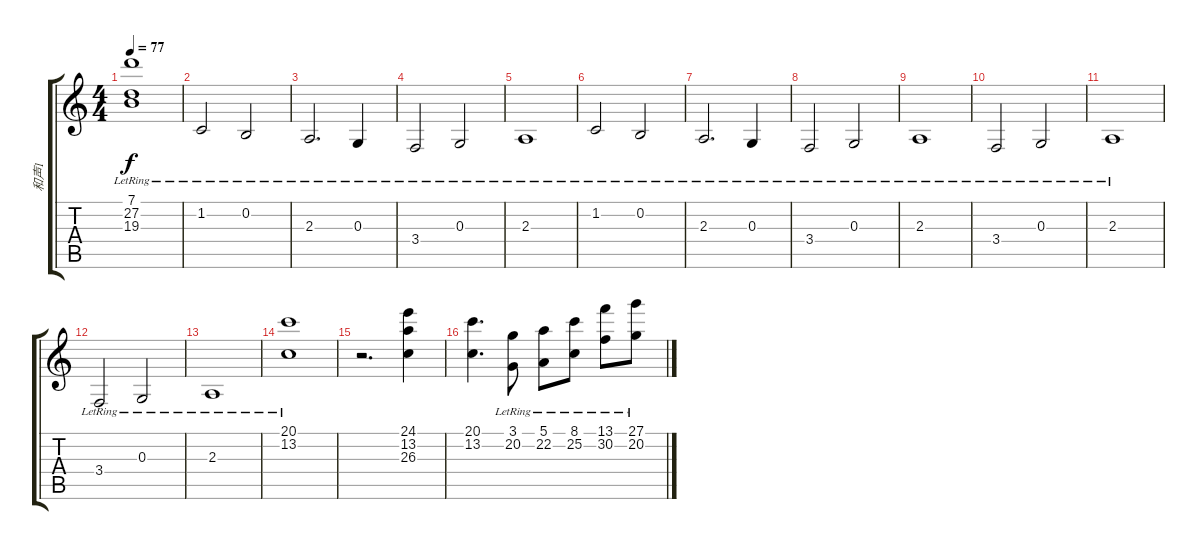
\track ("和声1" "和声1") {instrument vibraphone}
\staff {score tabs}
\tuning (E4 B3 G3 D3 A2 E2) {hide}
\ts (4 4)
\tempo 77
\clef g2
\ks c
(7.1{lr} 27.2{lr} 19.3{lr}).1{dy f} |
1.2{lr}.2 0.2{lr}.2 |
2.3{lr}.2{d} 0.3{lr}.4 |
3.4{lr}.2 0.3{lr}.2 |
2.3{lr}.1 |
1.2{lr}.2 0.2{lr}.2 |
2.3{lr}.2{d} 0.3{lr}.4 |
3.4{lr}.2 0.3{lr}.2 |
2.3{lr}.1 |
3.4{lr}.2 0.3{lr}.2 |
2.3{lr}.1 |
3.4{lr}.2 0.3{lr}.2 |
2.3{lr}.1 |
(20.1{lr} 13.2{lr}).1 |
r.2{d} (24.1 13.2 26.3).4 |
(20.1 13.2).4{d} (3.1{lr} 20.2{lr}).8 (5.1{lr} 22.2{lr}).8 (8.1{lr} 25.2{lr}).8 (13.1{lr} 30.2{lr}).8 (27.1{lr} 20.2{lr}).8
